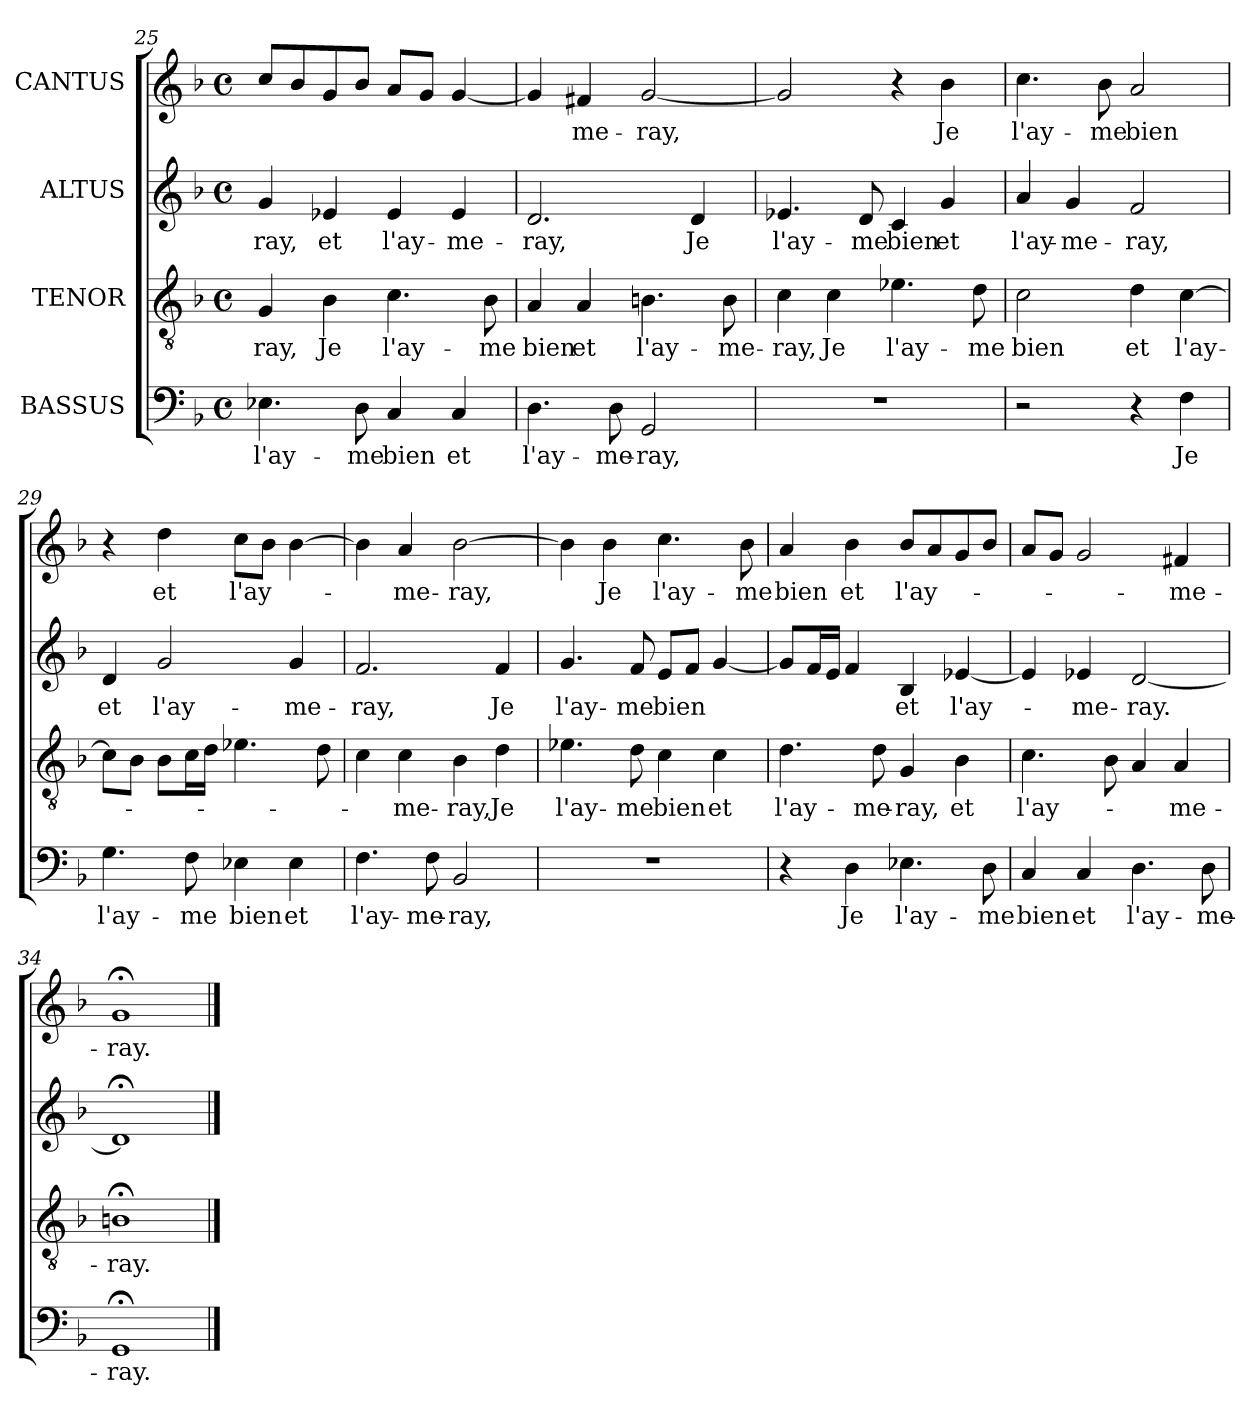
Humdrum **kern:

**kern	**text	**kern	**text	**kern	**text	**kern	**text
*part4	*part4	*part3	*part3	*part2	*part2	*part1	*part1
*staff4	*staff4	*staff3	*staff3	*staff2	*staff2	*staff1	*staff1
*I"BASSUS	*	*I"TENOR	*	*I"ALTUS	*	*I"CANTUS	*
*clefF4	*	*clefGv2	*	*clefG2	*	*clefG2	*
*k[b-]	*	*k[b-]	*	*k[b-]	*	*k[b-]	*
*F:	*	*F:	*	*F:	*	*F:	*
*M4/4	*	*M4/4	*	*M4/4	*	*M4/4	*
*met(c)	*	*met(c)	*	*met(c)	*	*met(c)	*
=25	=25	=25	=25	=25	=25	=25	=25
4.E-X\	l'ay-	4G/	-ray,	4g/	-ray,	8cc/L	.
.	.	.	.	.	.	8b-/	.
.	.	4B-\	Je	4e-X/	et	8g/	.
8D\	-me	.	.	.	.	8b-/J	.
4C/	bien	4.c\	l'ay-	4e-/	l'ay-	8a/L	.
.	.	.	.	.	.	8g/J	.
4C/	et	.	.	4e-/	-me-	[4g/	.
.	.	8B-\	-me	.	.	.	.
=26	=26	=26	=26	=26	=26	=26	=26
4.D\	l'ay-	4A/	bien	2.d/	-ray,	4g/]	.
.	.	4A/	et	.	.	4f#X/	-me-
8D\	-me-	.	.	.	.	.	.
2GG/	-ray,	4.Bn\	l'ay-	.	.	[2g/	-ray,
.	.	.	.	4d/	Je	.	.
.	.	8B\	-me-	.	.	.	.
=27	=27	=27	=27	=27	=27	=27	=27
1r	.	4c\	-ray,	4.e-X/	l'ay-	2g/]	.
.	.	4c\	Je	.	.	.	.
.	.	.	.	8d/	-me	.	.
.	.	4.e-X\	l'ay-	4c/	bien	4r	.
.	.	.	.	4g/	et	4b-\	Je
.	.	8d\	-me	.	.	.	.
=28	=28	=28	=28	=28	=28	=28	=28
2r	.	2c\	bien	4a/	l'ay-	4.cc\	l'ay-
.	.	.	.	4g/	-me-	.	.
.	.	.	.	.	.	8b-\	-me
4r	.	4d\	et	2f/	-ray,	2a/	bien
4F\	Je	[4c\	l'ay-	.	.	.	.
!!LO:LB:g=z
=29	=29	=29	=29	=29	=29	=29	=29
4.G\	l'ay-	8c\L]	.	4d/	et	4r	.
.	.	8B-\J	.	.	.	.	.
.	.	8B-\L	.	2g/	l'ay-	4dd\	et
8F\	-me	16c\L	.	.	.	.	.
.	.	16d\JJ	.	.	.	.	.
4E-X\	bien	4.e-X\	.	.	.	8cc\L	l'ay-
.	.	.	.	.	.	8b-\J	.
4E-\	et	.	.	4g/	-me-	[4b-\	.
.	.	8d\	.	.	.	.	.
=30	=30	=30	=30	=30	=30	=30	=30
4.F\	l'ay-	4c\	.	2.f/	-ray,	4b-\]	.
.	.	4c\	-me-	.	.	4a/	-me-
8F\	-me-	.	.	.	.	.	.
2BB-/	-ray,	4B-\	-ray,	.	.	[2b-\	-ray,
.	.	4d\	Je	4f/	Je	.	.
=31	=31	=31	=31	=31	=31	=31	=31
1r	.	4.e-X\	l'ay-	4.g/	l'ay-	4b-\]	.
.	.	.	.	.	.	4b-\	Je
.	.	8d\	-me	8f/	-me	.	.
.	.	4c\	bien	8e/L	bien	4.cc\	l'ay-
.	.	.	.	8f/J	.	.	.
.	.	4c\	et	[4g/	.	.	.
.	.	.	.	.	.	8b-\	-me
=32	=32	=32	=32	=32	=32	=32	=32
4r	.	4.d\	l'ay-	8g/L]	.	4a/	bien
.	.	.	.	16f/L	.	.	.
.	.	.	.	16e/JJ	.	.	.
4D\	Je	.	.	4f/	.	4b-\	et
.	.	8d\	-me-	.	.	.	.
4.E-X\	l'ay-	4G/	-ray,	4B-/	et	8b-/L	l'ay-
.	.	.	.	.	.	8a/	.
.	.	4B-\	et	[4e-X/	l'ay-	8g/	.
8D\	-me	.	.	.	.	8b-/J	.
=33	=33	=33	=33	=33	=33	=33	=33
4C/	bien	4.c\	l'ay-	4e-/]	.	8a/L	.
.	.	.	.	.	.	8g/J	.
4C/	et	.	.	4e-X/	-me-	2g/	.
.	.	8B-\	.	.	.	.	.
4.D\	l'ay-	4A/	.	[2d/	-ray.	.	.
.	.	4A/	-me-	.	.	4f#X/	-me-
8D\	-me-	.	.	.	.	.	.
=34	=34	=34	=34	=34	=34	=34	=34
1GG;<	-ray.	1Bn;<	-ray.	1d;<]	.	1g;<	-ray.
==	==	==	==	==	==	==	==
*-	*-	*-	*-	*-	*-	*-	*-
